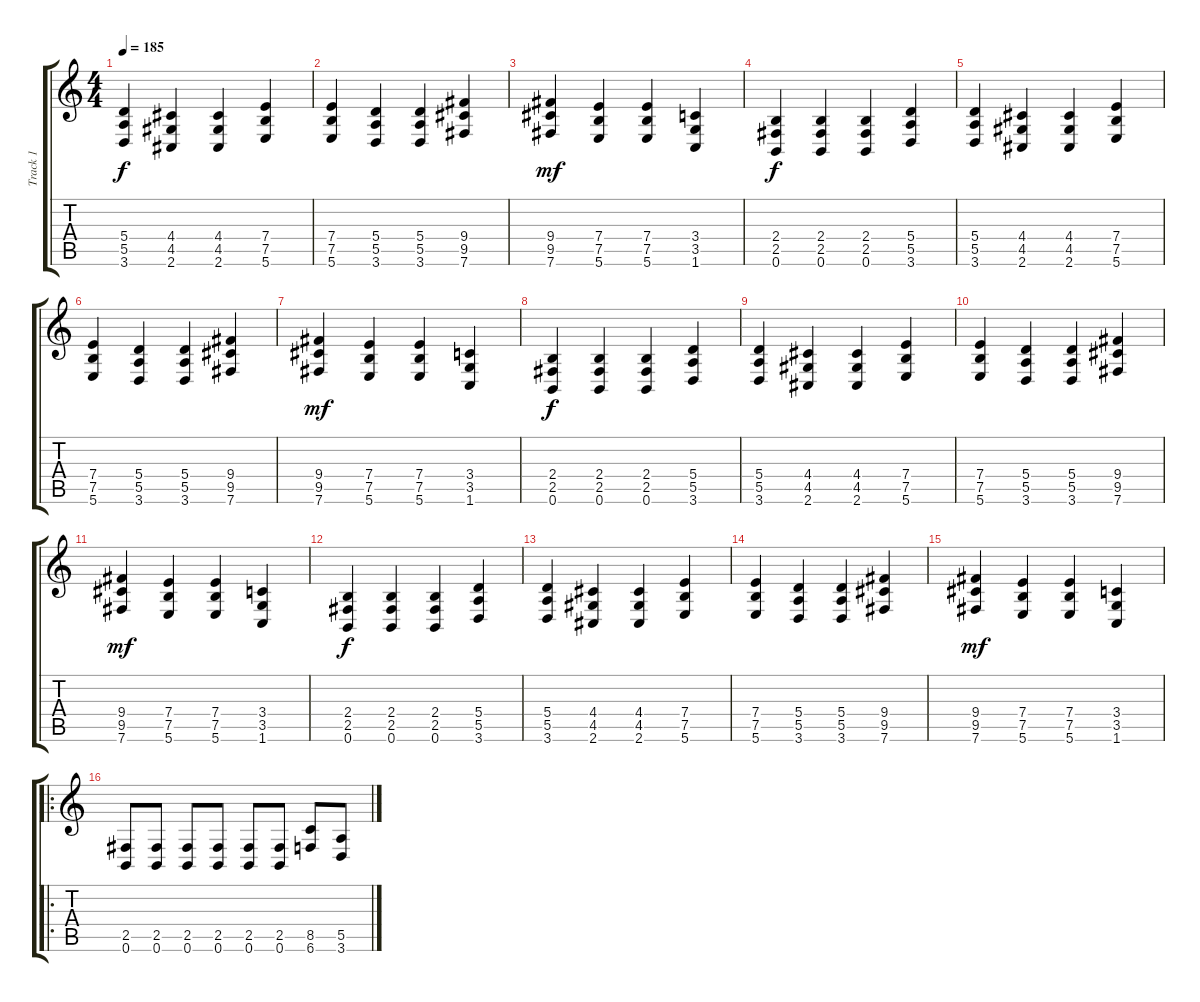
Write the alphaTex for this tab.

\track ("Track 1" "Track 1") {instrument distortionguitar}
\staff {score tabs}
\tuning (B3 Gb3 D3 A2 E2 B1) {hide}
\ts (4 4)
\tempo 185
\clef g2
\ks c
(5.4 5.5 3.6).4{dy f} (4.4 4.5 2.6).4 (4.4 4.5 2.6).4 (7.4 7.5 5.6).4 |
(7.4 7.5 5.6).4 (5.4 5.5 3.6).4 (5.4 5.5 3.6).4 (9.4 9.5 7.6).4 |
(9.4 9.5 7.6).4{dy mf} (7.4 7.5 5.6).4 (7.4 7.5 5.6).4 (3.4 3.5 1.6).4 |
(2.4 2.5 0.6).4{dy f} (2.4 2.5 0.6).4 (2.4 2.5 0.6).4 (5.4 5.5 3.6).4 |
(5.4 5.5 3.6).4 (4.4 4.5 2.6).4 (4.4 4.5 2.6).4 (7.4 7.5 5.6).4 |
(7.4 7.5 5.6).4 (5.4 5.5 3.6).4 (5.4 5.5 3.6).4 (9.4 9.5 7.6).4 |
(9.4 9.5 7.6).4{dy mf} (7.4 7.5 5.6).4 (7.4 7.5 5.6).4 (3.4 3.5 1.6).4 |
(2.4 2.5 0.6).4{dy f} (2.4 2.5 0.6).4 (2.4 2.5 0.6).4 (5.4 5.5 3.6).4 |
(5.4 5.5 3.6).4 (4.4 4.5 2.6).4 (4.4 4.5 2.6).4 (7.4 7.5 5.6).4 |
(7.4 7.5 5.6).4 (5.4 5.5 3.6).4 (5.4 5.5 3.6).4 (9.4 9.5 7.6).4 |
(9.4 9.5 7.6).4{dy mf} (7.4 7.5 5.6).4 (7.4 7.5 5.6).4 (3.4 3.5 1.6).4 |
(2.4 2.5 0.6).4{dy f} (2.4 2.5 0.6).4 (2.4 2.5 0.6).4 (5.4 5.5 3.6).4 |
(5.4 5.5 3.6).4 (4.4 4.5 2.6).4 (4.4 4.5 2.6).4 (7.4 7.5 5.6).4 |
(7.4 7.5 5.6).4 (5.4 5.5 3.6).4 (5.4 5.5 3.6).4 (9.4 9.5 7.6).4 |
(9.4 9.5 7.6).4{dy mf} (7.4 7.5 5.6).4 (7.4 7.5 5.6).4 (3.4 3.5 1.6).4 |
\ro
(2.5 0.6).8 (2.5 0.6).8 (2.5 0.6).8 (2.5 0.6).8 (2.5 0.6).8 (2.5 0.6).8 (8.5 6.6).8 (5.5 3.6).8
